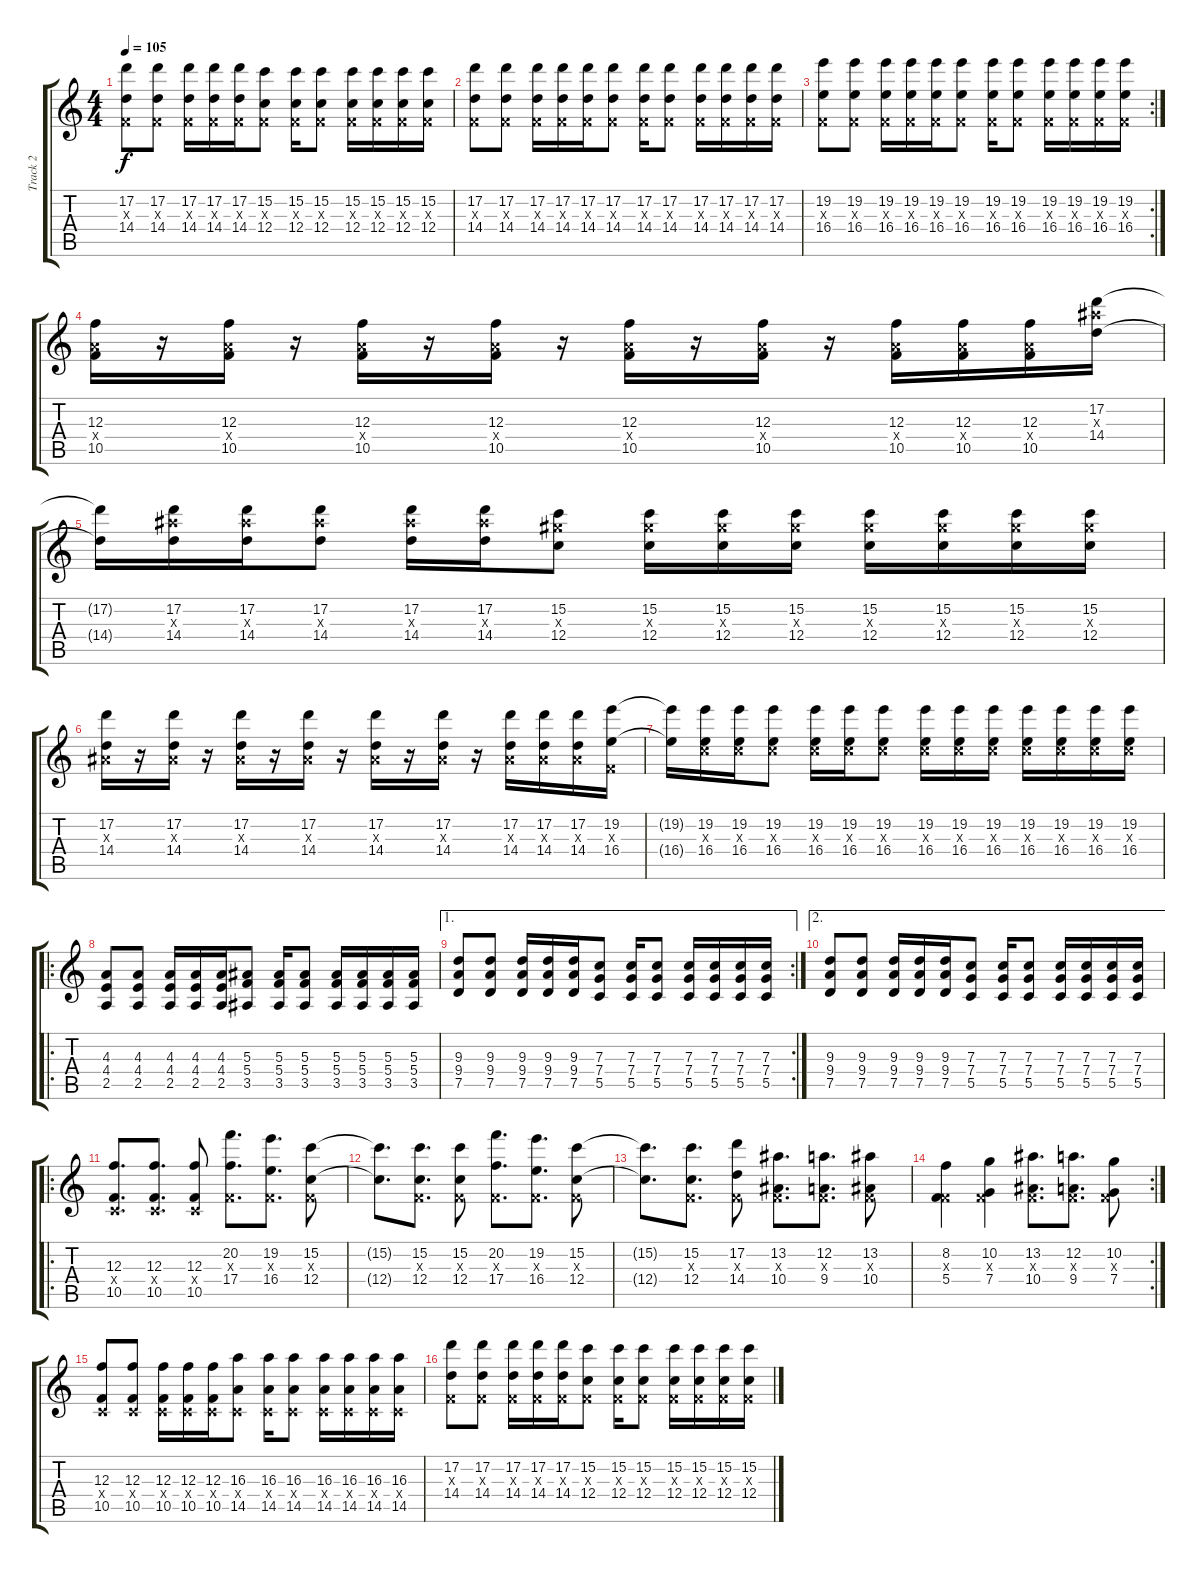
\track ("Track 2" "Track 2") {instrument overdrivenguitar}
\staff {score tabs}
\tuning (D4 A3 F3 C3 G2 C2) {hide}
\ts (4 4)
\tempo 105
\clef g2
\ks c
(17.2 0.3{x} 14.4).8{dy f} (17.2 0.3{x} 14.4).8 (17.2 0.3{x} 14.4).16 (17.2 0.3{x} 14.4).16 (17.2 0.3{x} 14.4).16 (15.2 0.3{x} 12.4).8 (15.2 0.3{x} 12.4).16 (15.2 0.3{x} 12.4).8 (15.2 0.3{x} 12.4).16 (15.2 0.3{x} 12.4).16 (15.2 0.3{x} 12.4).16 (15.2 0.3{x} 12.4).16 |
(17.2 0.3{x} 14.4).8 (17.2 0.3{x} 14.4).8 (17.2 0.3{x} 14.4).16 (17.2 0.3{x} 14.4).16 (17.2 0.3{x} 14.4).16 (17.2 0.3{x} 14.4).8 (17.2 0.3{x} 14.4).16 (17.2 0.3{x} 14.4).8 (17.2 0.3{x} 14.4).16 (17.2 0.3{x} 14.4).16 (17.2 0.3{x} 14.4).16 (17.2 0.3{x} 14.4).16 |
\rc 2
(19.2 0.3{x} 16.4).8 (19.2 0.3{x} 16.4).8 (19.2 0.3{x} 16.4).16 (19.2 0.3{x} 16.4).16 (19.2 0.3{x} 16.4).16 (19.2 0.3{x} 16.4).8 (19.2 0.3{x} 16.4).16 (19.2 0.3{x} 16.4).8 (19.2 0.3{x} 16.4).16 (19.2 0.3{x} 16.4).16 (19.2 0.3{x} 16.4).16 (19.2 0.3{x} 16.4).16 |
(12.3 9.4{x} 10.5).16 r.16 (12.3 9.4{x} 10.5).16 r.16 (12.3 9.4{x} 10.5).16 r.16 (12.3 9.4{x} 10.5).16 r.16 (12.3 9.4{x} 10.5).16 r.16 (12.3 9.4{x} 10.5).16 r.16 (12.3 9.4{x} 10.5).16 (12.3 9.4{x} 10.5).16 (12.3 9.4{x} 10.5).16 (17.2 17.3{x} 14.4).16 |
(17.2{t} 14.4{t}).16 (17.2 17.3{x} 14.4).16 (17.2 17.3{x} 14.4).16 (17.2 17.3{x} 14.4).8 (17.2 17.3{x} 14.4).16 (17.2 17.3{x} 14.4).16 (15.2 15.3{x} 12.4).8 (15.2 15.3{x} 12.4).16 (15.2 15.3{x} 12.4).16 (15.2 15.3{x} 12.4).16 (15.2 15.3{x} 12.4).16 (15.2 15.3{x} 12.4).16 (15.2 15.3{x} 12.4).16 (15.2 15.3{x} 12.4).16 |
(17.2 5.3{x} 14.4).16 r.16 (17.2 5.3{x} 14.4).16 r.16 (17.2 5.3{x} 14.4).16 r.16 (17.2 5.3{x} 14.4).16 r.16 (17.2 5.3{x} 14.4).16 r.16 (17.2 5.3{x} 14.4).16 r.16 (17.2 5.3{x} 14.4).16 (17.2 5.3{x} 14.4).16 (17.2 5.3{x} 14.4).16 (19.2 0.3{x} 16.4).16 |
(19.2{t} 16.4{t}).16 (19.2 7.3{x} 16.4).16 (19.2 7.3{x} 16.4).16 (19.2 7.3{x} 16.4).8 (19.2 7.3{x} 16.4).16 (19.2 7.3{x} 16.4).16 (19.2 7.3{x} 16.4).8 (19.2 7.3{x} 16.4).16 (19.2 7.3{x} 16.4).16 (19.2 7.3{x} 16.4).16 (19.2 7.3{x} 16.4).16 (19.2 7.3{x} 16.4).16 (19.2 7.3{x} 16.4).16 (19.2 7.3{x} 16.4).16 |
\ro
(4.3 4.4 2.5).8 (4.3 4.4 2.5).8 (4.3 4.4 2.5).16 (4.3 4.4 2.5).16 (4.3 4.4 2.5).16 (5.3 5.4 3.5).8 (5.3 5.4 3.5).16 (5.3 5.4 3.5).8 (5.3 5.4 3.5).16 (5.3 5.4 3.5).16 (5.3 5.4 3.5).16 (5.3 5.4 3.5).16 |
\ae 1
\rc 2
(9.3 9.4 7.5).8 (9.3 9.4 7.5).8 (9.3 9.4 7.5).16 (9.3 9.4 7.5).16 (9.3 9.4 7.5).16 (7.3 7.4 5.5).8 (7.3 7.4 5.5).16 (7.3 7.4 5.5).8 (7.3 7.4 5.5).16 (7.3 7.4 5.5).16 (7.3 7.4 5.5).16 (7.3 7.4 5.5).16 |
\ae 2
(9.3 9.4 7.5).8 (9.3 9.4 7.5).8 (9.3 9.4 7.5).16 (9.3 9.4 7.5).16 (9.3 9.4 7.5).16 (7.3 7.4 5.5).8 (7.3 7.4 5.5).16 (7.3 7.4 5.5).8 (7.3 7.4 5.5).16 (7.3 7.4 5.5).16 (7.3 7.4 5.5).16 (7.3 7.4 5.5).16 |
\ro
(12.3 0.4{x} 10.5).8{d} (12.3 0.4{x} 10.5).8{d} (12.3 0.4{x} 10.5).8 (20.2 0.3{x} 17.4).8{d} (19.2 0.3{x} 16.4).8{d} (15.2 0.3{x} 12.4).8 |
(15.2{t} 12.4{t}).8{d} (15.2 0.3{x} 12.4).8{d} (15.2 0.3{x} 12.4).8 (20.2 0.3{x} 17.4).8{d} (19.2 0.3{x} 16.4).8{d} (15.2 0.3{x} 12.4).8 |
(15.2{t} 12.4{t}).8{d} (15.2 0.3{x} 12.4).8{d} (17.2 0.3{x} 14.4).8 (13.2 0.3{x} 10.4).8{d} (12.2 0.3{x} 9.4).8{d} (13.2 0.3{x} 10.4).8 |
\rc 2
(8.2 0.3{x} 5.4).4 (10.2 0.3{x} 7.4).4 (13.2 0.3{x} 10.4).8{d} (12.2 0.3{x} 9.4).8{d} (10.2 0.3{x} 7.4).8 |
(12.3 0.4{x} 10.5).8 (12.3 0.4{x} 10.5).8 (12.3 0.4{x} 10.5).16 (12.3 0.4{x} 10.5).16 (12.3 0.4{x} 10.5).16 (16.3 0.4{x} 14.5).8 (16.3 0.4{x} 14.5).16 (16.3 0.4{x} 14.5).8 (16.3 0.4{x} 14.5).16 (16.3 0.4{x} 14.5).16 (16.3 0.4{x} 14.5).16 (16.3 0.4{x} 14.5).16 |
(17.2 0.3{x} 14.4).8 (17.2 0.3{x} 14.4).8 (17.2 0.3{x} 14.4).16 (17.2 0.3{x} 14.4).16 (17.2 0.3{x} 14.4).16 (15.2 0.3{x} 12.4).8 (15.2 0.3{x} 12.4).16 (15.2 0.3{x} 12.4).8 (15.2 0.3{x} 12.4).16 (15.2 0.3{x} 12.4).16 (15.2 0.3{x} 12.4).16 (15.2 0.3{x} 12.4).16
